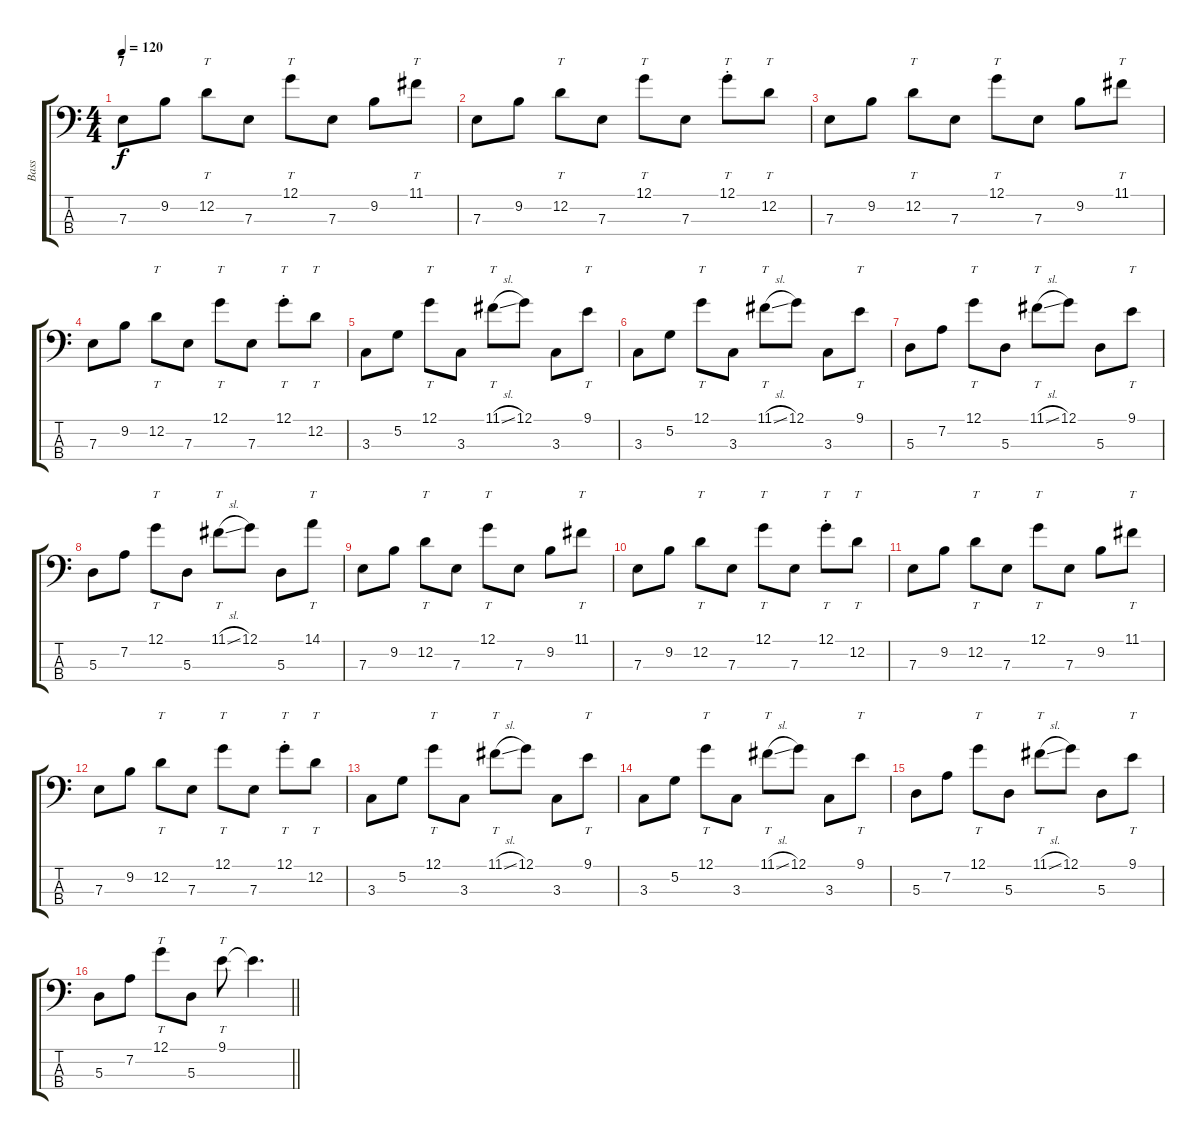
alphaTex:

\track ("Bass" "Bass") {instrument electricbassfinger}
\staff {score tabs}
\tuning (G2 D2 A1 E1) {hide}
\ts (4 4)
\section ("" "7")
\tempo 120
\clef f4
\ks c
7.3.8{dy f} 9.2.8 12.2.8{tt} 7.3.8 12.1.8{tt} 7.3.8 9.2.8 11.1.8{tt} |
7.3.8 9.2.8 12.2.8{tt} 7.3.8 12.1.8{tt} 7.3.8 12.1{st}.8{tt} 12.2.8{tt} |
7.3.8 9.2.8 12.2.8{tt} 7.3.8 12.1.8{tt} 7.3.8 9.2.8 11.1.8{tt} |
7.3.8 9.2.8 12.2.8{tt} 7.3.8 12.1.8{tt} 7.3.8 12.1{st}.8{tt} 12.2.8{tt} |
3.3.8 5.2.8 12.1.8{tt} 3.3.8 11.1{sl}.8{tt} 12.1.8 3.3.8 9.1.8{tt} |
3.3.8 5.2.8 12.1.8{tt} 3.3.8 11.1{sl}.8{tt} 12.1.8 3.3.8 9.1.8{tt} |
5.3.8 7.2.8 12.1.8{tt} 5.3.8 11.1{sl}.8{tt} 12.1.8 5.3.8 9.1.8{tt} |
5.3.8 7.2.8 12.1.8{tt} 5.3.8 11.1{sl}.8{tt} 12.1.8 5.3.8 14.1.8{tt} |
7.3.8 9.2.8 12.2.8{tt} 7.3.8 12.1.8{tt} 7.3.8 9.2.8 11.1.8{tt} |
7.3.8 9.2.8 12.2.8{tt} 7.3.8 12.1.8{tt} 7.3.8 12.1{st}.8{tt} 12.2.8{tt} |
7.3.8 9.2.8 12.2.8{tt} 7.3.8 12.1.8{tt} 7.3.8 9.2.8 11.1.8{tt} |
7.3.8 9.2.8 12.2.8{tt} 7.3.8 12.1.8{tt} 7.3.8 12.1{st}.8{tt} 12.2.8{tt} |
3.3.8 5.2.8 12.1.8{tt} 3.3.8 11.1{sl}.8{tt} 12.1.8 3.3.8 9.1.8{tt} |
3.3.8 5.2.8 12.1.8{tt} 3.3.8 11.1{sl}.8{tt} 12.1.8 3.3.8 9.1.8{tt} |
5.3.8 7.2.8 12.1.8{tt} 5.3.8 11.1{sl}.8{tt} 12.1.8 5.3.8 9.1.8{tt} |
\barLineRight lightlight
5.3.8 7.2.8 12.1.8{tt} 5.3.8 9.1.8{tt} 9.1{t}.4{d}
